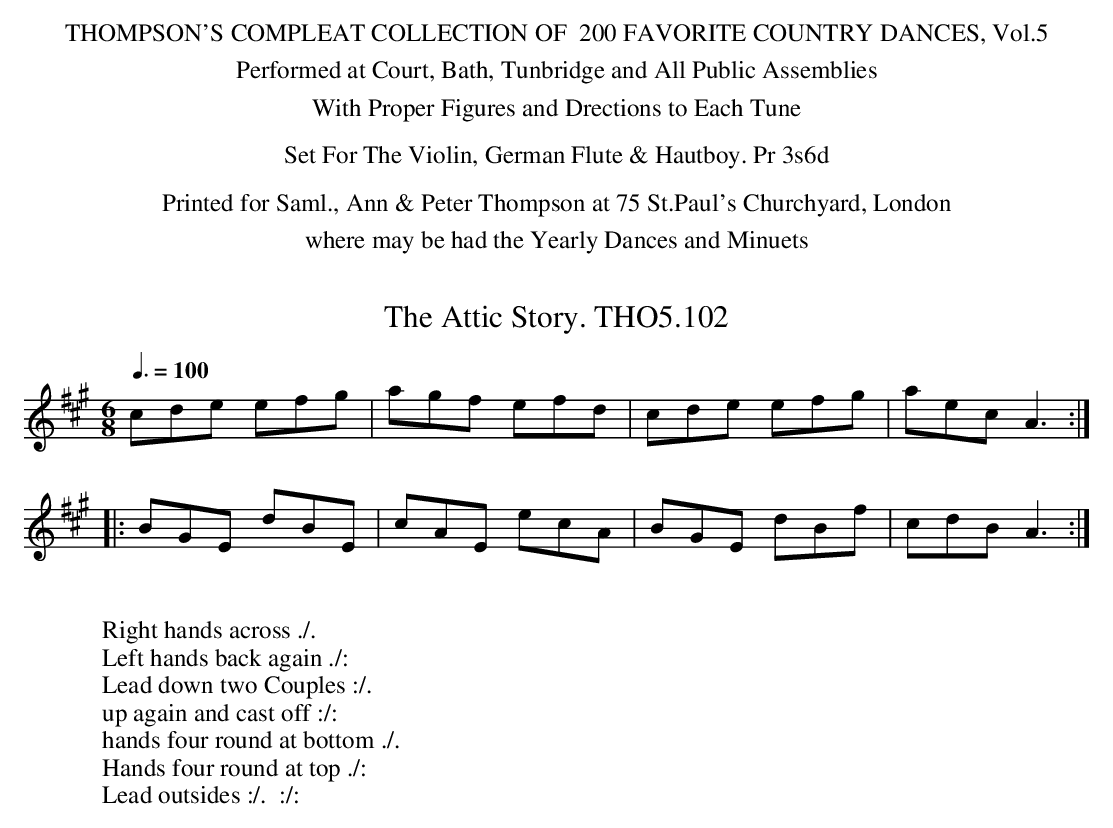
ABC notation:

X:1
T:Attic Story. THO5.102, The
M:6/8
L:1/8
Q:3/8=100
K:A
cde efg|agf efd|cde efg|aec A3:|
|:BGE dBE|cAE ecA|BGE dBf|cdB A3:|
W:
W:Right hands across ./.
W:Left hands back again ./:
W:Lead down two Couples :/.
W:up again and cast off :/:
W:hands four round at bottom ./.
W:Hands four round at top ./:
W:Lead outsides :/.  :/:
